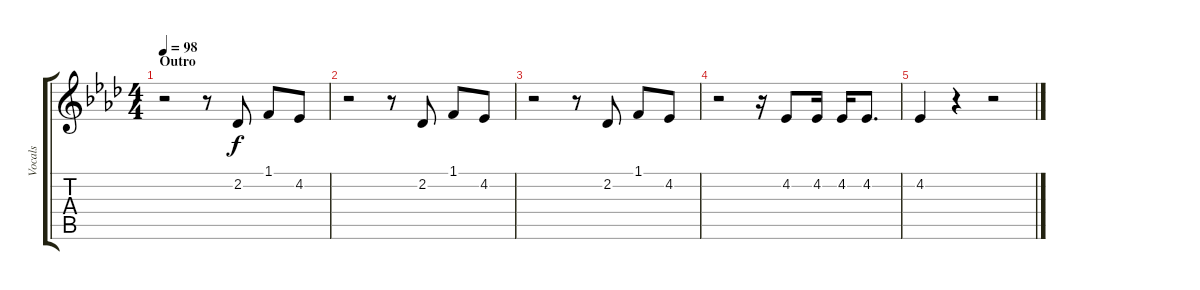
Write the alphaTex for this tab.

\track ("Vocals" "Vocals") {instrument trombone}
\staff {score tabs}
\tuning (E4 B3 G3 D3 A2 E2) {hide}
\ts (4 4)
\section ("" "Outro")
\tempo 98
\clef g2
\ks ab
r.2{dy f} r.8 2.2.8 1.1.8 4.2.8 |
r.2 r.8 2.2.8 1.1.8 4.2.8 |
r.2 r.8 2.2.8 1.1.8 4.2.8 |
r.2 r.16 4.2.8 4.2.16 4.2.16 4.2.8{d} |
4.2.4 r.4 r.2
